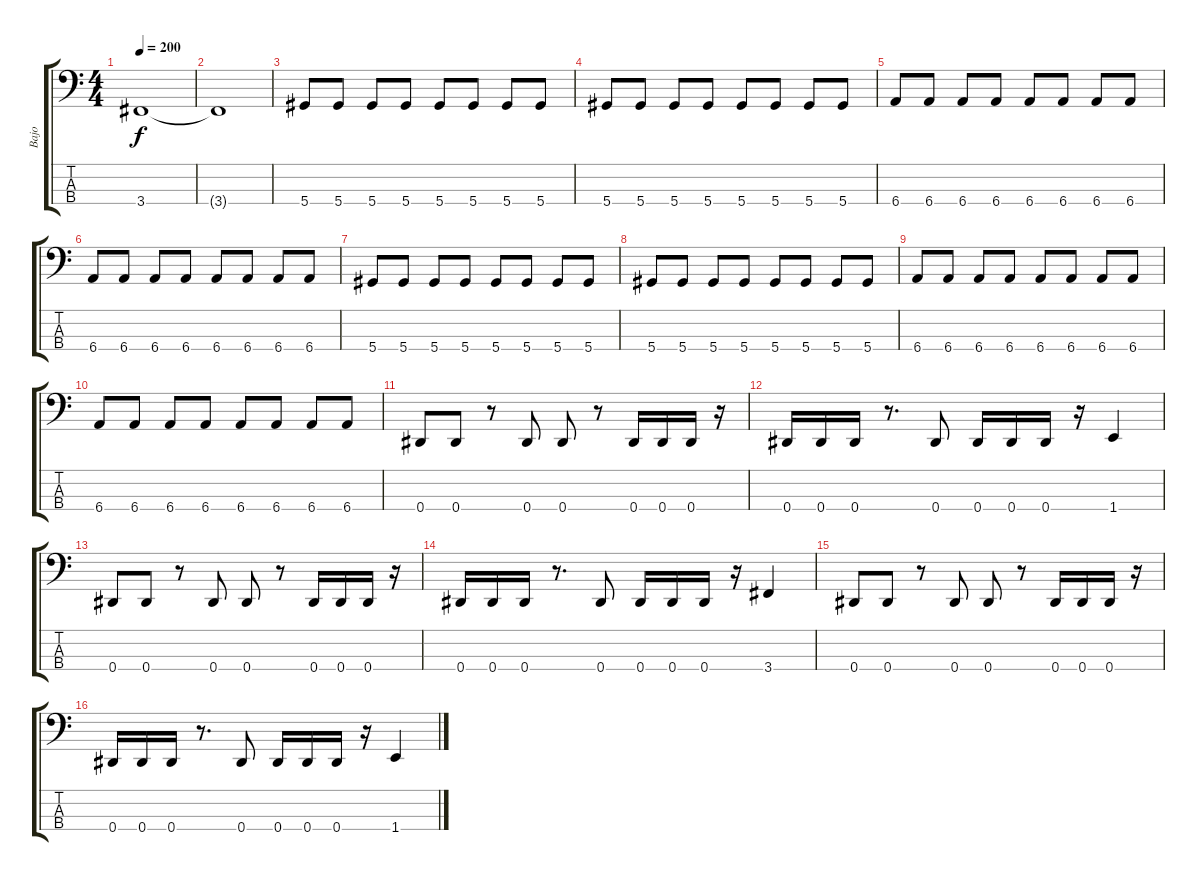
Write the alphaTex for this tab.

\track ("Bajo" "Bajo") {instrument electricbasspick}
\staff {score tabs}
\tuning (Gb2 Db2 Ab1 Eb1) {hide}
\ts (4 4)
\tempo 200
\clef f4
\ks c
3.4.1{dy f} |
3.4{t}.1 |
5.4.8 5.4.8 5.4.8 5.4.8 5.4.8 5.4.8 5.4.8 5.4.8 |
5.4.8 5.4.8 5.4.8 5.4.8 5.4.8 5.4.8 5.4.8 5.4.8 |
6.4.8 6.4.8 6.4.8 6.4.8 6.4.8 6.4.8 6.4.8 6.4.8 |
6.4.8 6.4.8 6.4.8 6.4.8 6.4.8 6.4.8 6.4.8 6.4.8 |
5.4.8 5.4.8 5.4.8 5.4.8 5.4.8 5.4.8 5.4.8 5.4.8 |
5.4.8 5.4.8 5.4.8 5.4.8 5.4.8 5.4.8 5.4.8 5.4.8 |
6.4.8 6.4.8 6.4.8 6.4.8 6.4.8 6.4.8 6.4.8 6.4.8 |
6.4.8 6.4.8 6.4.8 6.4.8 6.4.8 6.4.8 6.4.8 6.4.8 |
0.4.8 0.4.8 r.8 0.4.8 0.4.8 r.8 0.4.16 0.4.16 0.4.16 r.16 |
0.4.16 0.4.16 0.4.16 r.8{d} 0.4.8 0.4.16 0.4.16 0.4.16 r.16 1.4.4 |
0.4.8 0.4.8 r.8 0.4.8 0.4.8 r.8 0.4.16 0.4.16 0.4.16 r.16 |
0.4.16 0.4.16 0.4.16 r.8{d} 0.4.8 0.4.16 0.4.16 0.4.16 r.16 3.4.4 |
0.4.8 0.4.8 r.8 0.4.8 0.4.8 r.8 0.4.16 0.4.16 0.4.16 r.16 |
0.4.16 0.4.16 0.4.16 r.8{d} 0.4.8 0.4.16 0.4.16 0.4.16 r.16 1.4.4
